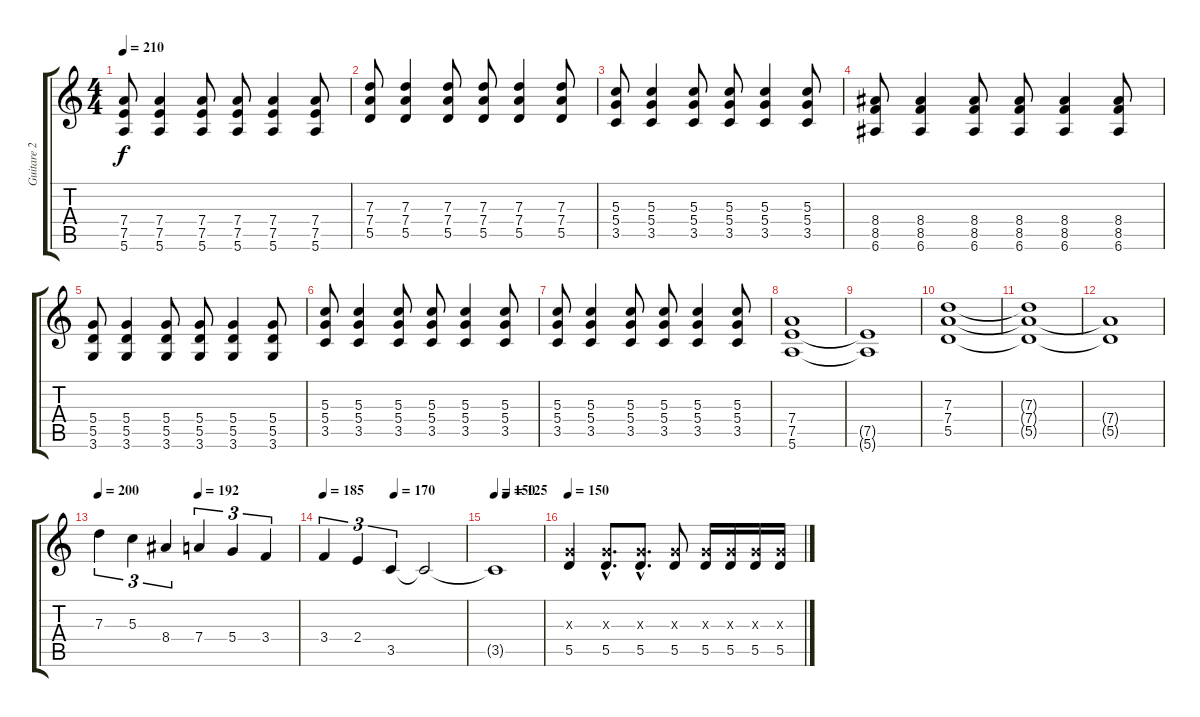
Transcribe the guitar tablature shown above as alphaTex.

\track ("Guitare 2" "Guitare 2") {instrument distortionguitar}
\staff {score tabs}
\tuning (E4 B3 G3 D3 A2 E2) {hide}
\ts (4 4)
\tempo 210
\clef g2
\ks c
(7.4 7.5 5.6).8{dy f} (7.4 7.5 5.6).4 (7.4 7.5 5.6).8 (7.4 7.5 5.6).8 (7.4 7.5 5.6).4 (7.4 7.5 5.6).8 |
(7.3 7.4 5.5).8 (7.3 7.4 5.5).4 (7.3 7.4 5.5).8 (7.3 7.4 5.5).8 (7.3 7.4 5.5).4 (7.3 7.4 5.5).8 |
(5.3 5.4 3.5).8 (5.3 5.4 3.5).4 (5.3 5.4 3.5).8 (5.3 5.4 3.5).8 (5.3 5.4 3.5).4 (5.3 5.4 3.5).8 |
(8.4 8.5 6.6).8 (8.4 8.5 6.6).4 (8.4 8.5 6.6).8 (8.4 8.5 6.6).8 (8.4 8.5 6.6).4 (8.4 8.5 6.6).8 |
(5.4 5.5 3.6).8 (5.4 5.5 3.6).4 (5.4 5.5 3.6).8 (5.4 5.5 3.6).8 (5.4 5.5 3.6).4 (5.4 5.5 3.6).8 |
(5.3 5.4 3.5).8 (5.3 5.4 3.5).4 (5.3 5.4 3.5).8 (5.3 5.4 3.5).8 (5.3 5.4 3.5).4 (5.3 5.4 3.5).8 |
(5.3 5.4 3.5).8 (5.3 5.4 3.5).4 (5.3 5.4 3.5).8 (5.3 5.4 3.5).8 (5.3 5.4 3.5).4 (5.3 5.4 3.5).8 |
(7.4 7.5 5.6).1 |
(7.5{t} 5.6{t}).1 |
(7.3 7.4 5.5).1 |
(7.3{t} 7.4{t} 5.5{t}).1 |
(7.4{t} 5.5{t}).1 |
\tempo 200
\tempo (192 0.5)
7.3.4{tu (3 2)} 5.3.4{tu (3 2)} 8.4.4{tu (3 2)} 7.4.4{tu (3 2)} 5.4.4{tu (3 2)} 3.4.4{tu (3 2)} |
\tempo 185
\tempo (170 0.5)
3.4.4{tu (3 2)} 2.4.4{tu (3 2)} 3.5.4{tu (3 2)} 3.5{t}.2 |
\tempo 150
\tempo (125 0.25)
3.5{t}.1 |
\tempo 150
(0.3{x} 5.5).4 (0.3{hac x} 5.5{hac}).8{d} (0.3{hac x} 5.5{hac}).8{d} (0.3{x} 5.5).8 (0.3{x} 5.5).16 (0.3{x} 5.5).16 (0.3{x} 5.5).16 (0.3{x} 5.5).16
